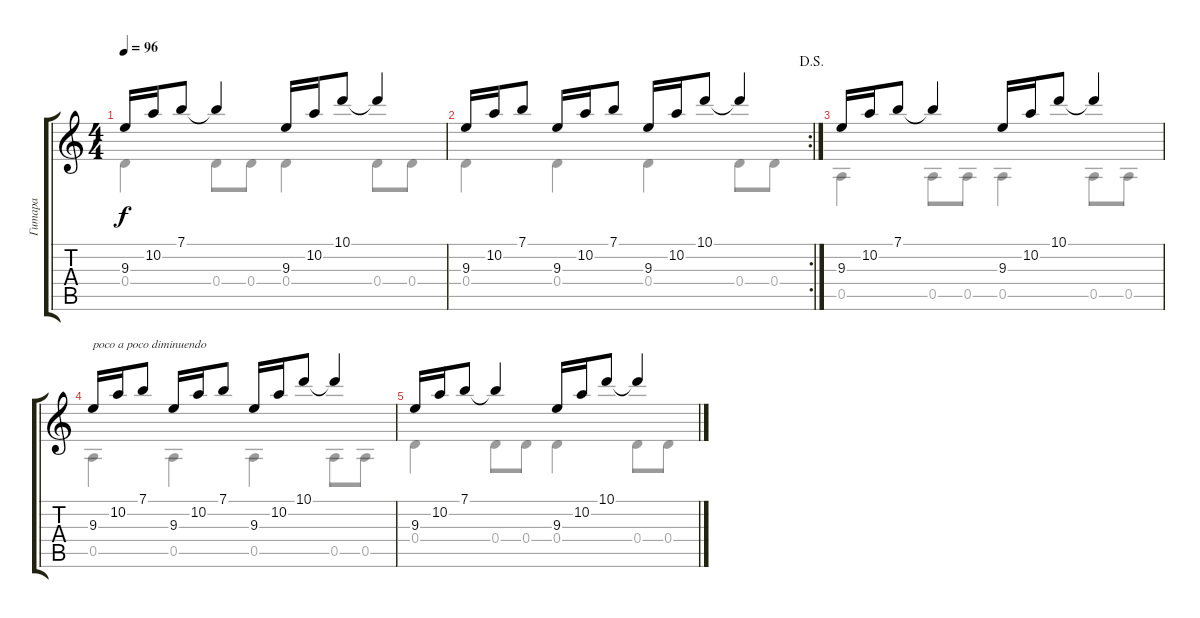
\track ("Гитара" "Гитара") {instrument acousticguitarnylon}
\staff {score tabs}
\tuning (E4 B3 G3 D3 A2 E2) {hide}
\voice
\ts (4 4)
\tempo 96
\clef g2
\ks c
9.3.16{dy f} 10.2.16 7.1.8 7.1{t}.4 9.3.16 10.2.16 10.1.8 10.1{t}.4 |
\rc 2
\jump dalsegno
9.3.16 10.2.16 7.1.8 9.3.16 10.2.16 7.1.8 9.3.16 10.2.16 10.1.8 10.1{t}.4 |
9.3.16 10.2.16 7.1.8{volume 10} 7.1{t}.4 9.3.16 10.2.16 10.1.8 10.1{t}.4 |
9.3.16{txt "poco a poco diminuendo"} 10.2.16 7.1.8 9.3.16 10.2.16 7.1.8 9.3.16 10.2.16 10.1.8 10.1{t}.4 |
9.3.16{volume 2} 10.2.16 7.1.8 7.1{t}.4 9.3.16 10.2.16 10.1.8 10.1{t}.4
\voice
\clef g2
\ottava regular
\simile none
\ks c
0.4.4{dy f} 0.4.8 0.4.8 0.4.4 0.4.8 0.4.8 |
0.4.4 0.4.4 0.4.4 0.4.8 0.4.8 |
0.5.4 0.5.8 0.5.8 0.5.4 0.5.8 0.5.8 |
0.5.4 0.5.4 0.5.4 0.5.8 0.5.8 |
0.4.4 0.4.8 0.4.8 0.4.4 0.4.8 0.4.8
